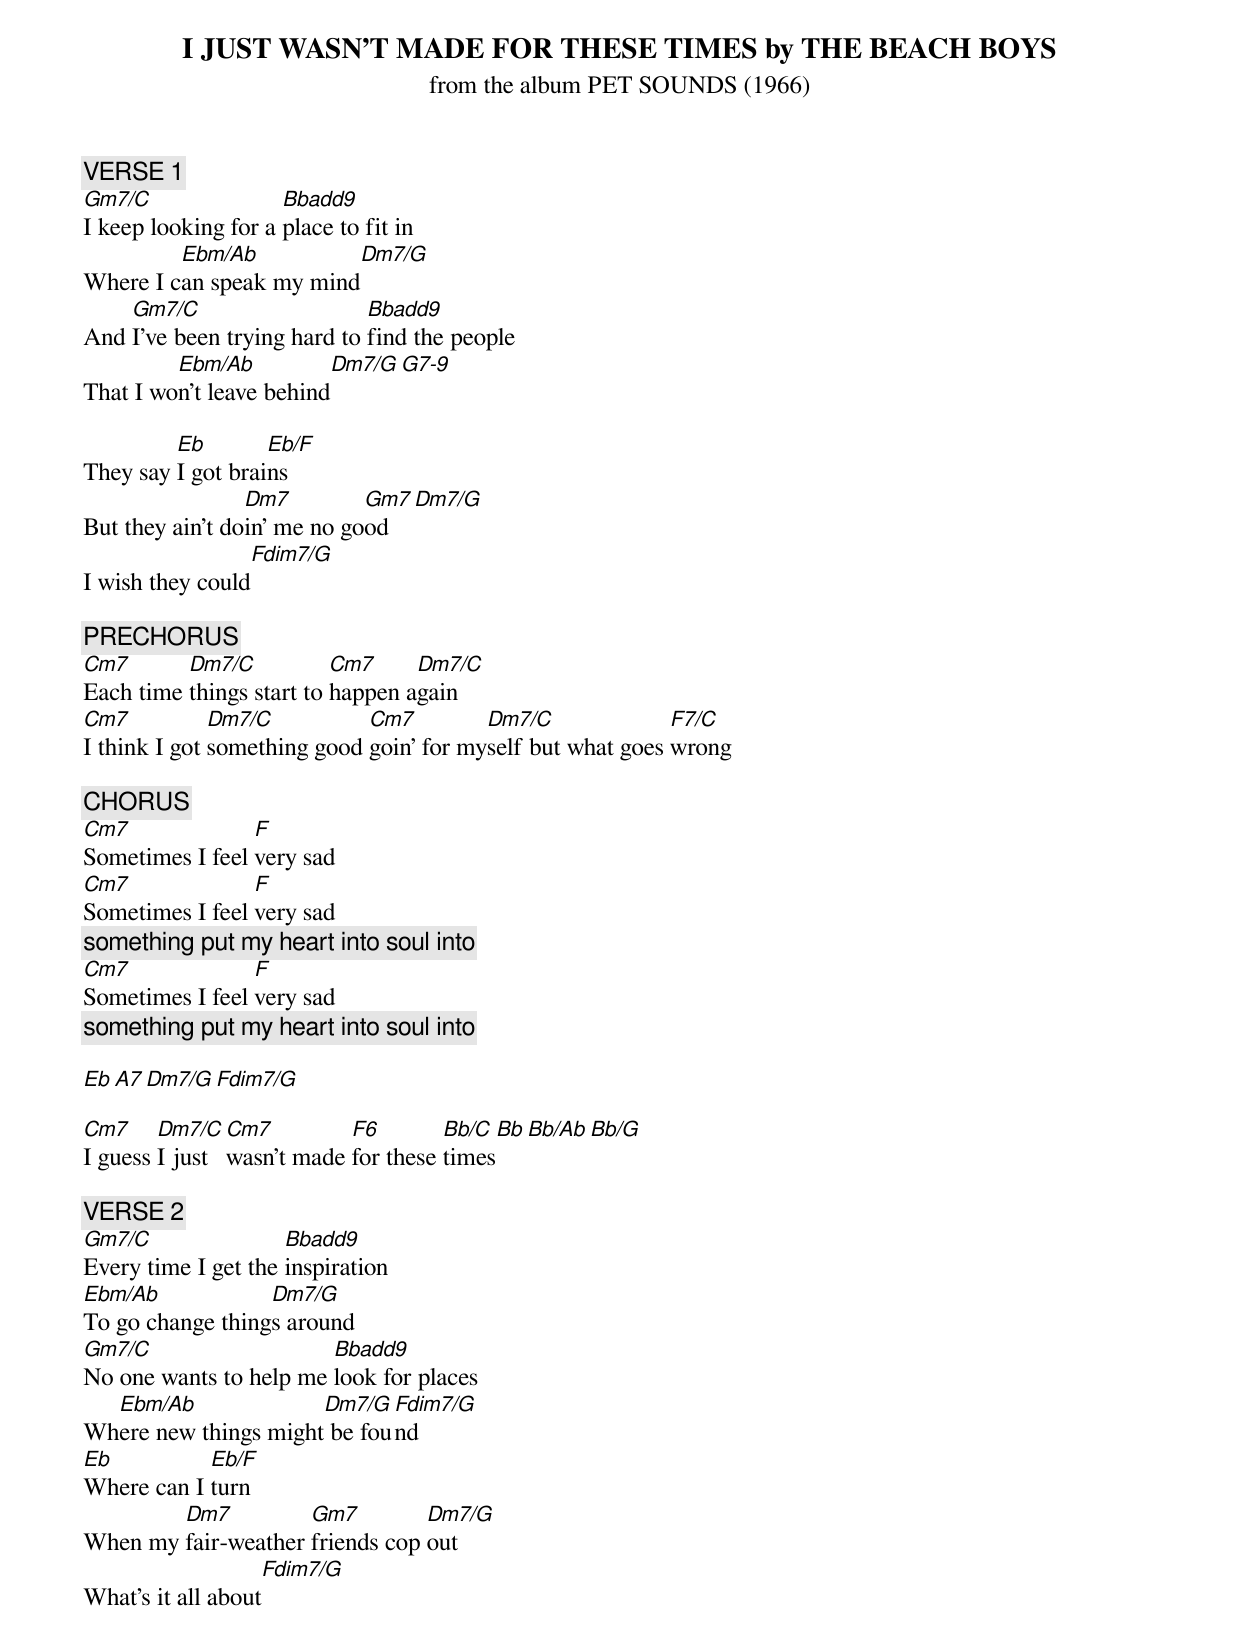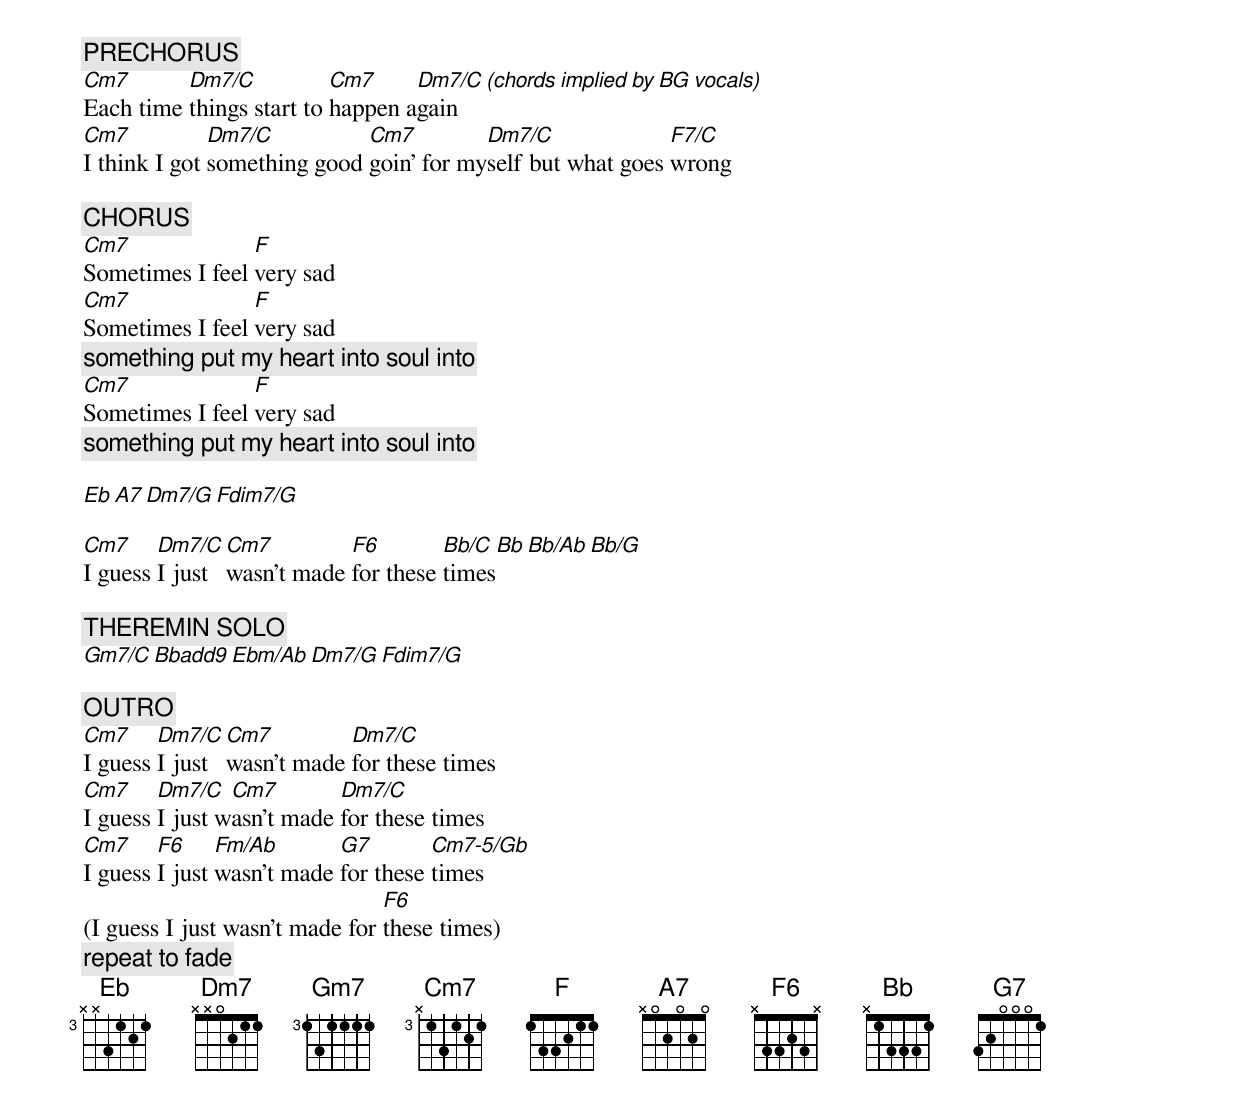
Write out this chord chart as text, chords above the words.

I JUST WASN'T MADE FOR THESE TIMES by THE BEACH BOYS
from the album PET SOUNDS (1966)

[VERSE 1]
Gm7/C                Bbadd9
I keep looking for a place to fit in
	 Ebm/Ab          Dm7/G
Where I can speak my mind
    Gm7/C                    Bbadd9
And I've been trying hard to find the people
	 Ebm/Ab          Dm7/G  G7-9
That I won't leave behind

	 Eb        Eb/F
They say I got brains
		 Dm7         Gm7   Dm7/G
But they ain't doin' me no good
			  Fdim7/G
I wish they could

[PRECHORUS]
Cm7       Dm7/C           Cm7     Dm7/C
Each time things start to happen again
Cm7           Dm7/C          Cm7         Dm7/C              F7/C
I think I got something good goin' for myself but what goes wrong

[CHORUS]
Cm7              F
Sometimes I feel very sad
Cm7              F
Sometimes I feel very sad
		[something put my heart into soul into]
Cm7              F
Sometimes I feel very sad
		[something put my heart into soul into]

Eb  A7  Dm7/G  Fdim7/G

Cm7     Dm7/C  Cm7         F6        Bb/C  Bb  Bb/Ab  Bb/G
I guess I just wasn't made for these times

[VERSE 2]
Gm7/C                Bbadd9
Every time I get the inspiration
Ebm/Ab            Dm7/G
To go change things around
Gm7/C                   Bbadd9
No one wants to help me look for places
  Ebm/Ab              Dm7/G  Fdim7/G
Where new things might be found
Eb          Eb/F
Where can I turn
	Dm7          Gm7         Dm7/G
When my fair-weather friends cop out
			  Fdim7/G
What's it all about

[PRECHORUS]
Cm7       Dm7/C           Cm7     Dm7/C  (chords implied by BG vocals)
Each time things start to happen again
Cm7           Dm7/C          Cm7         Dm7/C              F7/C
I think I got something good goin' for myself but what goes wrong

[CHORUS]
Cm7              F
Sometimes I feel very sad
Cm7              F
Sometimes I feel very sad
		[something put my heart into soul into]
Cm7              F
Sometimes I feel very sad
		[something put my heart into soul into]

Eb  A7  Dm7/G  Fdim7/G

Cm7     Dm7/C  Cm7         F6        Bb/C  Bb  Bb/Ab  Bb/G
I guess I just wasn't made for these times

[THEREMIN SOLO]
Gm7/C  Bbadd9  Ebm/Ab  Dm7/G  Fdim7/G

[OUTRO]
Cm7     Dm7/C  Cm7         Dm7/C
I guess I just wasn't made for these times
Cm7     Dm7/C   Cm7        Dm7/C
I guess I just wasn't made for these times
Cm7     F6     Fm/Ab       G7        Cm7-5/Gb
I guess I just wasn't made for these times
				F6
(I guess I just wasn't made for these times)
[repeat to fade]
